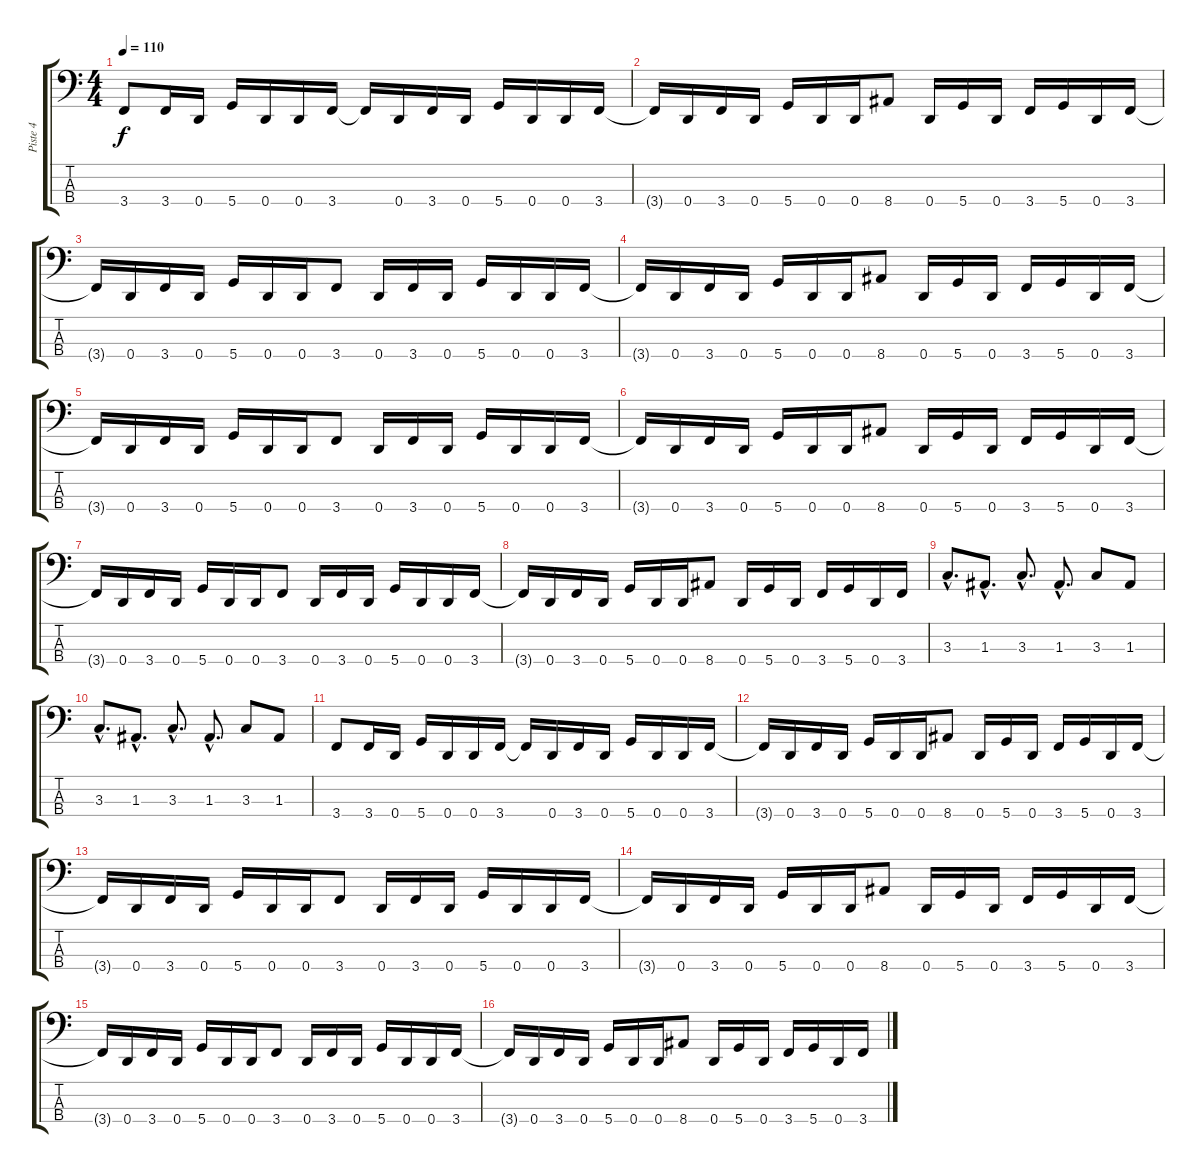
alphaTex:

\track ("Piste 4" "Piste 4") {instrument electricbassfinger}
\staff {score tabs}
\tuning (G2 D2 A1 D1) {hide}
\ts (4 4)
\tempo 110
\clef f4
\ks c
3.4.8{dy f instrument electricbassfinger} 3.4.16 0.4.16 5.4.16 0.4.16 0.4.16 3.4.16 3.4{t}.16 0.4.16 3.4.16 0.4.16 5.4.16 0.4.16 0.4.16 3.4.16 |
3.4{t}.16 0.4.16 3.4.16 0.4.16 5.4.16 0.4.16 0.4.16 8.4.8 0.4.16 5.4.16 0.4.16 3.4.16 5.4.16 0.4.16 3.4.16 |
3.4{t}.16 0.4.16 3.4.16 0.4.16 5.4.16 0.4.16 0.4.16 3.4.8 0.4.16 3.4.16 0.4.16 5.4.16 0.4.16 0.4.16 3.4.16 |
3.4{t}.16 0.4.16 3.4.16 0.4.16 5.4.16 0.4.16 0.4.16 8.4.8 0.4.16 5.4.16 0.4.16 3.4.16 5.4.16 0.4.16 3.4.16 |
3.4{t}.16 0.4.16 3.4.16 0.4.16 5.4.16 0.4.16 0.4.16 3.4.8 0.4.16 3.4.16 0.4.16 5.4.16 0.4.16 0.4.16 3.4.16 |
3.4{t}.16 0.4.16 3.4.16 0.4.16 5.4.16 0.4.16 0.4.16 8.4.8 0.4.16 5.4.16 0.4.16 3.4.16 5.4.16 0.4.16 3.4.16 |
3.4{t}.16 0.4.16 3.4.16 0.4.16 5.4.16 0.4.16 0.4.16 3.4.8 0.4.16 3.4.16 0.4.16 5.4.16 0.4.16 0.4.16 3.4.16 |
3.4{t}.16 0.4.16 3.4.16 0.4.16 5.4.16 0.4.16 0.4.16 8.4.8 0.4.16 5.4.16 0.4.16 3.4.16 5.4.16 0.4.16 3.4.16 |
3.3{hac}.8{d} 1.3{hac}.8{d} 3.3{hac}.8{d} 1.3{hac}.8{d} 3.3.8 1.3.8 |
3.3{hac}.8{d} 1.3{hac}.8{d} 3.3{hac}.8{d} 1.3{hac}.8{d} 3.3.8 1.3.8 |
3.4.8 3.4.16 0.4.16 5.4.16 0.4.16 0.4.16 3.4.16 3.4{t}.16 0.4.16 3.4.16 0.4.16 5.4.16 0.4.16 0.4.16 3.4.16 |
3.4{t}.16 0.4.16 3.4.16 0.4.16 5.4.16 0.4.16 0.4.16 8.4.8 0.4.16 5.4.16 0.4.16 3.4.16 5.4.16 0.4.16 3.4.16 |
3.4{t}.16 0.4.16 3.4.16 0.4.16 5.4.16 0.4.16 0.4.16 3.4.8 0.4.16 3.4.16 0.4.16 5.4.16 0.4.16 0.4.16 3.4.16 |
3.4{t}.16 0.4.16 3.4.16 0.4.16 5.4.16 0.4.16 0.4.16 8.4.8 0.4.16 5.4.16 0.4.16 3.4.16 5.4.16 0.4.16 3.4.16 |
3.4{t}.16 0.4.16 3.4.16 0.4.16 5.4.16 0.4.16 0.4.16 3.4.8 0.4.16 3.4.16 0.4.16 5.4.16 0.4.16 0.4.16 3.4.16 |
3.4{t}.16 0.4.16 3.4.16 0.4.16 5.4.16 0.4.16 0.4.16 8.4.8 0.4.16 5.4.16 0.4.16 3.4.16 5.4.16 0.4.16 3.4.16
